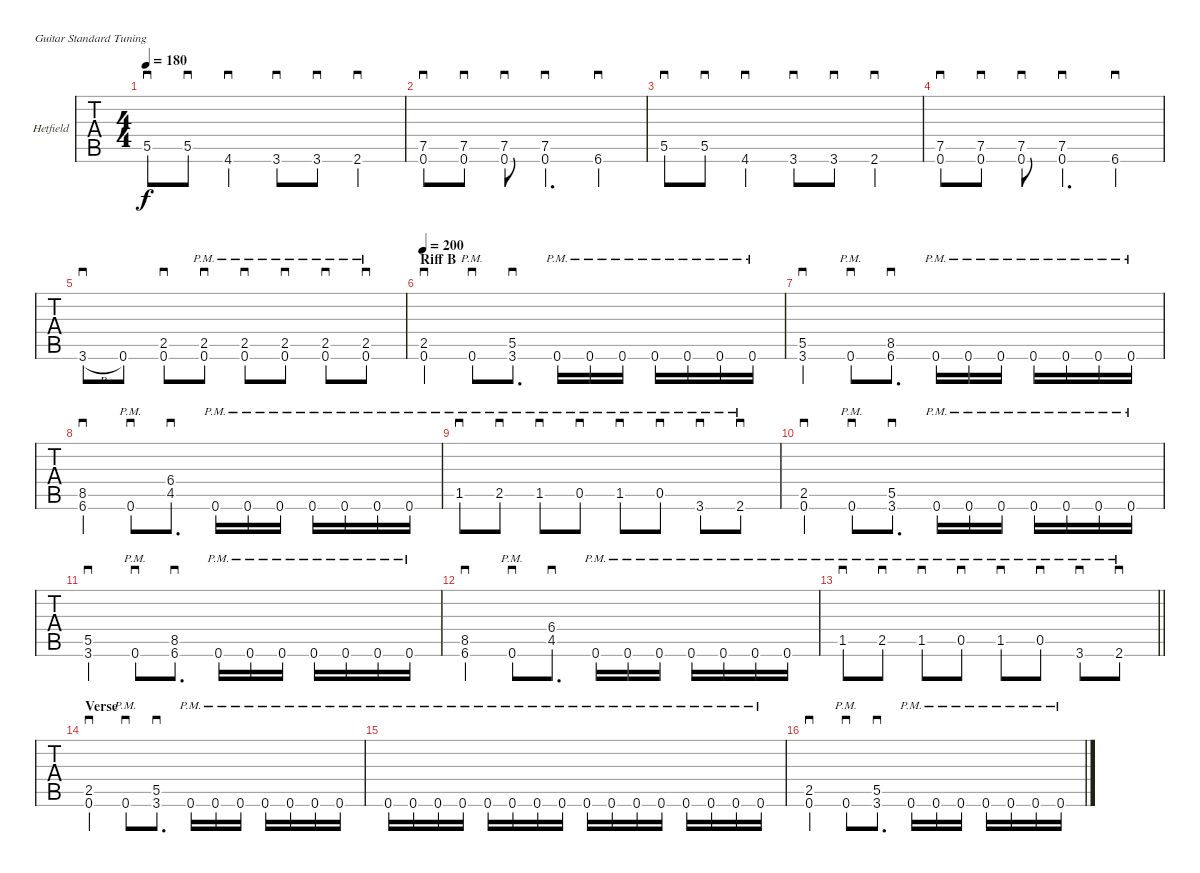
\bracketExtendMode groupsimilarinstruments
\firstSystemTrackNameOrientation horizontal
\otherSystemsTrackNameOrientation horizontal
\track ("Guitar 1" "Hetfield") {instrument distortionguitar}
\staff {tabs}
\tuning (E4 B3 G3 D3 A2 E2)
\ts (4 4)
\tempo 180
\clef g2
\ks c
5.5.8{sd dy f} 5.5.8{sd} 4.6.4{sd} 3.6.8{sd} 3.6.8{sd} 2.6.4{sd} |
(7.5 0.6).8{sd} (7.5 0.6).8{sd} (7.5 0.6).8{sd} (7.5 0.6).4{d sd} 6.6.4{sd} |
5.5.8{sd} 5.5.8{sd} 4.6.4{sd} 3.6.8{sd} 3.6.8{sd} 2.6.4{sd} |
(7.5 0.6).8{sd} (7.5 0.6).8{sd} (7.5 0.6).8{sd} (7.5 0.6).4{d sd} 6.6.4{sd} |
3.6{h}.8{sd} 0.6.8 (2.5 0.6).8{sd} (2.5{pm} 0.6{pm}).8{sd} (2.5{pm} 0.6{pm}).8{sd} (2.5{pm} 0.6{pm}).8{sd} (2.5{pm} 0.6{pm}).8{sd} (2.5{pm} 0.6{pm}).8{sd} |
\section ("" "Riff B")
\tempo 200
(2.5 0.6).4{sd} 0.6{pm}.8{sd} (5.5 3.6).8{d sd} 0.6{pm}.16 0.6{pm}.16 0.6{pm}.16 0.6{pm}.16 0.6{pm}.16 0.6{pm}.16 0.6{pm}.16 |
(5.5 3.6).4{sd} 0.6{pm}.8{sd} (8.5 6.6).8{d sd} 0.6{pm}.16 0.6{pm}.16 0.6{pm}.16 0.6{pm}.16 0.6{pm}.16 0.6{pm}.16 0.6{pm}.16 |
(8.5 6.6).4{sd} 0.6{pm}.8{sd} (6.4 4.5).8{d sd} 0.6{pm}.16 0.6{pm}.16 0.6{pm}.16 0.6{pm}.16 0.6{pm}.16 0.6{pm}.16 0.6{pm}.16 |
1.5{pm}.8{sd} 2.5{pm}.8{sd} 1.5{pm}.8{sd} 0.5{pm}.8{sd} 1.5{pm}.8{sd} 0.5{pm}.8{sd} 3.6{pm}.8{sd} 2.6{pm}.8{sd} |
(2.5 0.6).4{sd} 0.6{pm}.8{sd} (5.5 3.6).8{d sd} 0.6{pm}.16 0.6{pm}.16 0.6{pm}.16 0.6{pm}.16 0.6{pm}.16 0.6{pm}.16 0.6{pm}.16 |
(5.5 3.6).4{sd} 0.6{pm}.8{sd} (8.5 6.6).8{d sd} 0.6{pm}.16 0.6{pm}.16 0.6{pm}.16 0.6{pm}.16 0.6{pm}.16 0.6{pm}.16 0.6{pm}.16 |
(8.5 6.6).4{sd} 0.6{pm}.8{sd} (6.4 4.5).8{d sd} 0.6{pm}.16 0.6{pm}.16 0.6{pm}.16 0.6{pm}.16 0.6{pm}.16 0.6{pm}.16 0.6{pm}.16 |
\barLineRight lightlight
1.5{pm}.8{sd} 2.5{pm}.8{sd} 1.5{pm}.8{sd} 0.5{pm}.8{sd} 1.5{pm}.8{sd} 0.5{pm}.8{sd} 3.6{pm}.8{sd} 2.6{pm}.8{sd} |
\section ("" "Verse")
(2.5 0.6).4{sd} 0.6{pm}.8{sd} (5.5 3.6).8{d sd} 0.6{pm}.16 0.6{pm}.16 0.6{pm}.16 0.6{pm}.16 0.6{pm}.16 0.6{pm}.16 0.6{pm}.16 |
0.6{pm}.16 0.6{pm}.16 0.6{pm}.16 0.6{pm}.16 0.6{pm}.16 0.6{pm}.16 0.6{pm}.16 0.6{pm}.16 0.6{pm}.16 0.6{pm}.16 0.6{pm}.16 0.6{pm}.16 0.6{pm}.16 0.6{pm}.16 0.6{pm}.16 0.6{pm}.16 |
(2.5 0.6).4{sd} 0.6{pm}.8{sd} (5.5 3.6).8{d sd} 0.6{pm}.16 0.6{pm}.16 0.6{pm}.16 0.6{pm}.16 0.6{pm}.16 0.6{pm}.16 0.6{pm}.16
